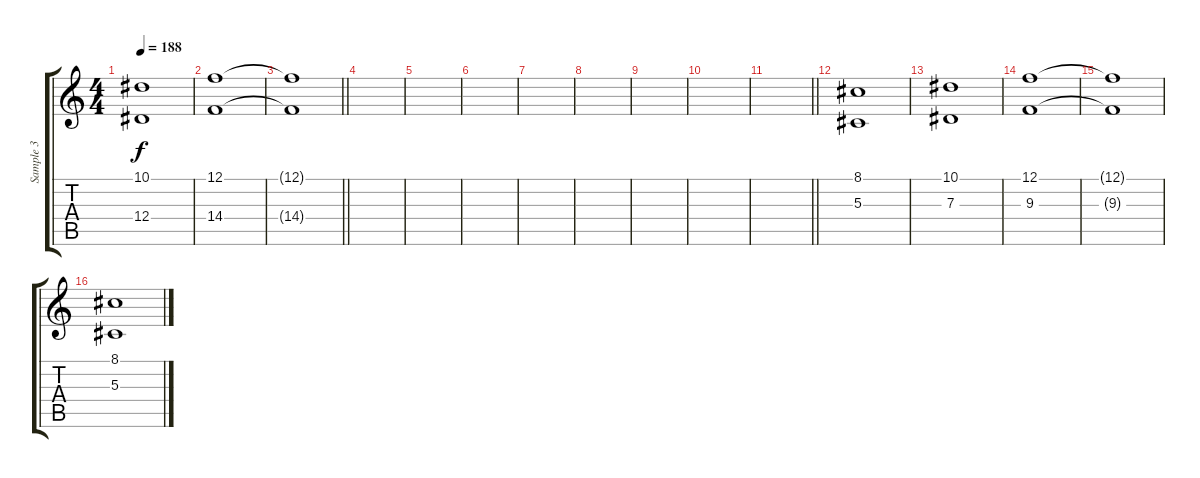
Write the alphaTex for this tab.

\track ("Sample 3" "Sample 3") {instrument stringensemble1}
\staff {score tabs}
\tuning (F4 C4 Ab3 Eb3 Bb2 F2) {hide}
\ts (4 4)
\tempo 188
\clef g2
\ks c
(10.1 12.4).1{dy f} |
(12.1 14.4).1 |
\barLineRight lightlight
(12.1{t} 14.4{t}).1 |
\section ("" " ")
|
|
|
|
|
|
|
\barLineRight lightlight
|
\section ("" " ")
(8.1 5.3).1{instrument stringensemble2} |
(10.1 7.3).1 |
(12.1 9.3).1 |
(12.1{t} 9.3{t}).1 |
(8.1 5.3).1
